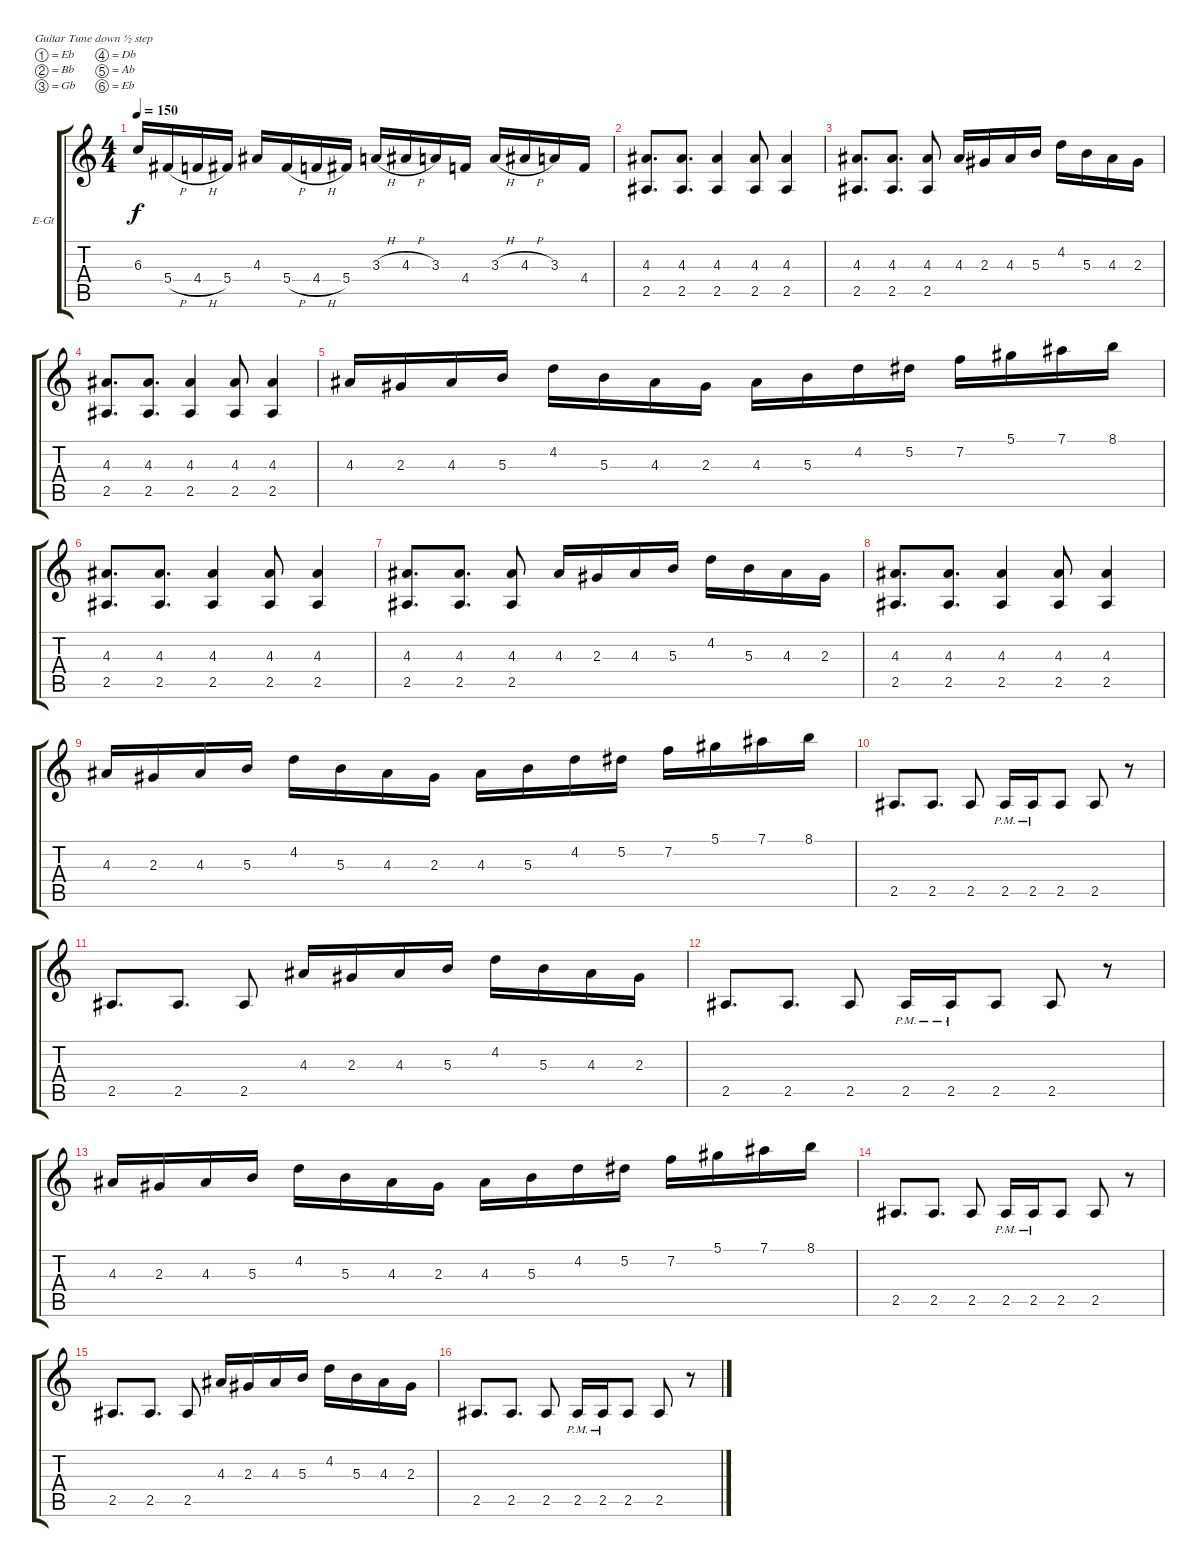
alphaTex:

\defaultSystemsLayout 4
\bracketExtendMode groupsimilarinstruments
\firstSystemTrackNameOrientation horizontal
\otherSystemsTrackNameOrientation horizontal
\track ("Luke Hoskin" "E-Gt") {instrument distortionguitar}
\staff {score tabs}
\tuning (Eb4 Bb3 Gb3 Db3 Ab2 Eb2)
\ts (4 4)
\tempo 150
\clef g2
\ks c
6.3.16{dy f} 5.4{h}.16 4.4{h}.16 5.4.16 4.3.16 5.4{h}.16 4.4{h}.16 5.4.16 3.3{h}.16 4.3{h}.16 3.3.16 4.4.16 3.3{h}.16 4.3{h}.16 3.3.16 4.4.16 |
(2.5 4.3).8{d} (4.3 2.5).8{d} (2.5 4.3).4 (4.3 2.5).8 (2.5 4.3).4 |
(2.5 4.3).8{d} (4.3 2.5).8{d} (2.5 4.3).8 4.3.16 2.3.16 4.3.16 5.3.16 4.2.16 5.3.16 4.3.16 2.3.16 |
(4.3 2.5).8{d} (2.5 4.3).8{d} (4.3 2.5).4 (2.5 4.3).8 (4.3 2.5).4 |
4.3.16 2.3.16 4.3.16 5.3.16 4.2.16 5.3.16 4.3.16 2.3.16 4.3.16 5.3.16 4.2.16 5.2.16 7.2.16 5.1.16 7.1.16 8.1.16 |
(4.3 2.5).8{d} (2.5 4.3).8{d} (4.3 2.5).4 (2.5 4.3).8 (4.3 2.5).4 |
(4.3 2.5).8{d} (2.5 4.3).8{d} (4.3 2.5).8 4.3.16 2.3.16 4.3.16 5.3.16 4.2.16 5.3.16 4.3.16 2.3.16 |
(4.3 2.5).8{d} (2.5 4.3).8{d} (4.3 2.5).4 (2.5 4.3).8 (4.3 2.5).4 |
4.3.16 2.3.16 4.3.16 5.3.16 4.2.16 5.3.16 4.3.16 2.3.16 4.3.16 5.3.16 4.2.16 5.2.16 7.2.16 5.1.16 7.1.16 8.1.16 |
2.5.8{d} 2.5.8{d} 2.5.8 2.5{pm}.16 2.5{pm}.16 2.5.8 2.5.8 r.8 |
2.5.8{d} 2.5.8{d} 2.5.8 4.3.16 2.3.16 4.3.16 5.3.16 4.2.16 5.3.16 4.3.16 2.3.16 |
2.5.8{d} 2.5.8{d} 2.5.8 2.5{pm}.16 2.5{pm}.16 2.5.8 2.5.8 r.8 |
4.3.16 2.3.16 4.3.16 5.3.16 4.2.16 5.3.16 4.3.16 2.3.16 4.3.16 5.3.16 4.2.16 5.2.16 7.2.16 5.1.16 7.1.16 8.1.16 |
2.5.8{d} 2.5.8{d} 2.5.8 2.5{pm}.16 2.5{pm}.16 2.5.8 2.5.8 r.8 |
2.5.8{d} 2.5.8{d} 2.5.8 4.3.16 2.3.16 4.3.16 5.3.16 4.2.16 5.3.16 4.3.16 2.3.16 |
2.5.8{d} 2.5.8{d} 2.5.8 2.5{pm}.16 2.5{pm}.16 2.5.8 2.5.8 r.8
